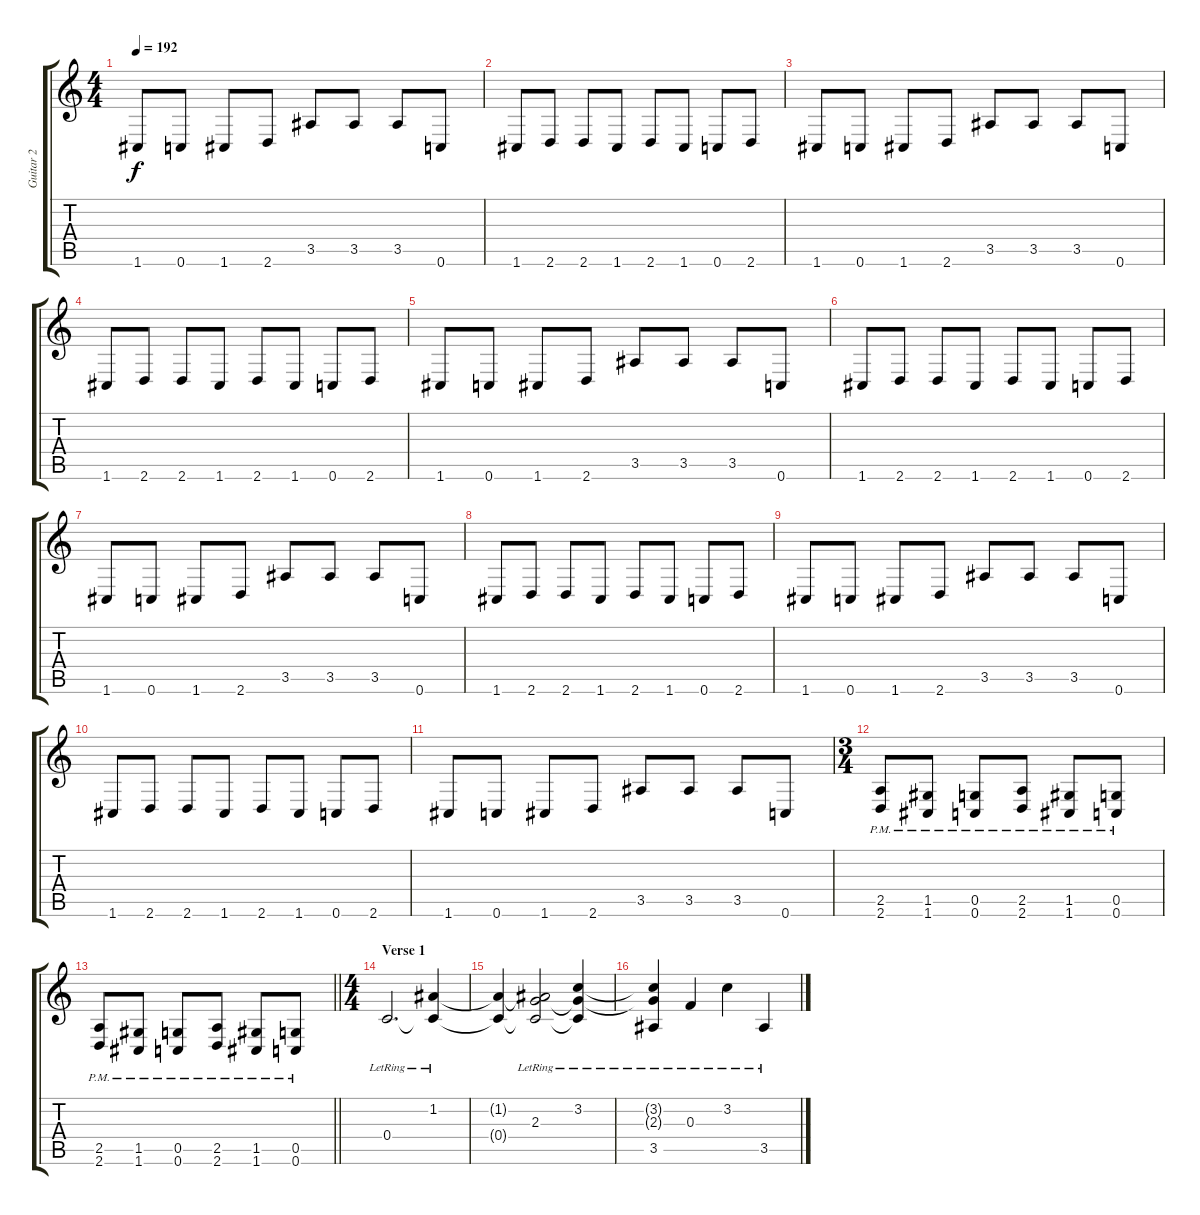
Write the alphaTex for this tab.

\track ("Guitar 2" "Guitar 2") {instrument distortionguitar}
\staff {score tabs}
\tuning (D4 A3 F3 C3 G2 C2) {hide}
\ts (4 4)
\tempo 192
\clef g2
\ks c
1.6.8{dy f} 0.6.8 1.6.8 2.6.8 3.5.8 3.5.8 3.5.8 0.6.8 |
1.6.8 2.6.8 2.6.8 1.6.8 2.6.8 1.6.8 0.6.8 2.6.8 |
1.6.8 0.6.8 1.6.8 2.6.8 3.5.8 3.5.8 3.5.8 0.6.8 |
1.6.8 2.6.8 2.6.8 1.6.8 2.6.8 1.6.8 0.6.8 2.6.8 |
1.6.8 0.6.8 1.6.8 2.6.8 3.5.8 3.5.8 3.5.8 0.6.8 |
1.6.8 2.6.8 2.6.8 1.6.8 2.6.8 1.6.8 0.6.8 2.6.8 |
1.6.8 0.6.8 1.6.8 2.6.8 3.5.8 3.5.8 3.5.8 0.6.8 |
1.6.8 2.6.8 2.6.8 1.6.8 2.6.8 1.6.8 0.6.8 2.6.8 |
1.6.8 0.6.8 1.6.8 2.6.8 3.5.8 3.5.8 3.5.8 0.6.8 |
1.6.8 2.6.8 2.6.8 1.6.8 2.6.8 1.6.8 0.6.8 2.6.8 |
1.6.8 0.6.8 1.6.8 2.6.8 3.5.8 3.5.8 3.5.8 0.6.8 |
\ts (3 4)
(2.5{pm} 2.6{pm}).8 (1.5{pm} 1.6{pm}).8 (0.5{pm} 0.6{pm}).8 (2.5{pm} 2.6{pm}).8 (1.5{pm} 1.6{pm}).8 (0.5{pm} 0.6{pm}).8 |
\barLineRight lightlight
(2.5{pm} 2.6{pm}).8 (1.5{pm} 1.6{pm}).8 (0.5{pm} 0.6{pm}).8 (2.5{pm} 2.6{pm}).8 (1.5{pm} 1.6{pm}).8 (0.5{pm} 0.6{pm}).8 |
\ts (4 4)
\section ("" "Verse 1")
0.4{lr}.2{d instrument acousticguitarsteel} (1.2{lr} 0.4{t}).4 |
(1.2{t} 0.4{t}).4 (1.2{t} 2.3{lr} 0.4{t}).2 (3.2{lr} 2.3{t} 0.4{t}).4 |
(3.2{t} 2.3{t} 3.5{lr}).4 0.3{lr}.4 3.2{lr}.4 3.5{lr}.4
